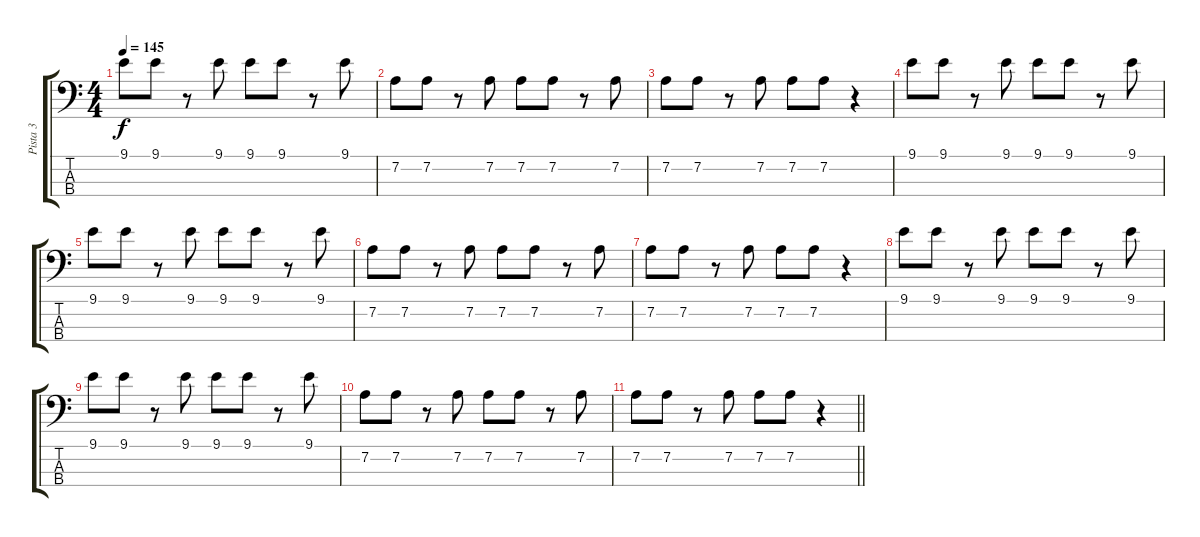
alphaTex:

\track ("Pista 3" "Pista 3") {instrument electricbasspick}
\staff {score tabs}
\tuning (G2 D2 A1 E1) {hide}
\ts (4 4)
\tempo 145
\clef f4
\ks c
9.1.8{dy f} 9.1.8 r.8 9.1.8 9.1.8 9.1.8 r.8 9.1.8 |
7.2.8 7.2.8 r.8 7.2.8 7.2.8 7.2.8 r.8 7.2.8 |
7.2.8 7.2.8 r.8 7.2.8 7.2.8 7.2.8 r.4 |
9.1.8 9.1.8 r.8 9.1.8 9.1.8 9.1.8 r.8 9.1.8 |
9.1.8 9.1.8 r.8 9.1.8 9.1.8 9.1.8 r.8 9.1.8 |
7.2.8 7.2.8 r.8 7.2.8 7.2.8 7.2.8 r.8 7.2.8 |
7.2.8 7.2.8 r.8 7.2.8 7.2.8 7.2.8 r.4 |
9.1.8 9.1.8 r.8 9.1.8 9.1.8 9.1.8 r.8 9.1.8 |
9.1.8 9.1.8 r.8 9.1.8 9.1.8 9.1.8 r.8 9.1.8 |
7.2.8 7.2.8 r.8 7.2.8 7.2.8 7.2.8 r.8 7.2.8 |
\barLineRight lightlight
7.2.8 7.2.8 r.8 7.2.8 7.2.8 7.2.8 r.4
